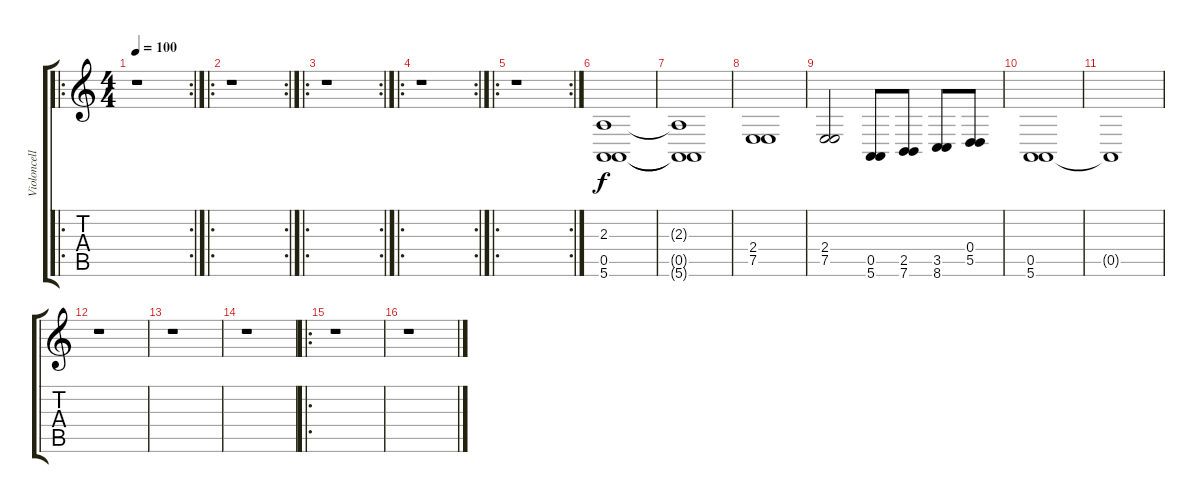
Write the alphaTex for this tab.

\track ("Violoncelle" "Violoncell") {instrument stringensemble1}
\staff {score tabs}
\tuning (E4 B3 G3 D3 A2 E2) {hide}
\ro
\rc 2
\ts (4 4)
\tempo 100
\clef g2
\ks c
r.1{dy f instrument stringensemble1} |
\ro
\rc 2
r.1 |
\ro
\rc 2
r.1 |
\ro
\rc 2
r.1 |
\ro
\rc 2
r.1 |
(2.3 0.5 5.6).1 |
(2.3{t} 0.5{t} 5.6{t}).1 |
(2.4 7.5).1 |
(2.4 7.5).2 (0.5 5.6).8 (2.5 7.6).8 (3.5 8.6).8 (0.4 5.5).8 |
(0.5 5.6).1 |
0.5{t}.1 |
r.1 |
r.1 |
r.1 |
\ro
r.1 |
r.1
